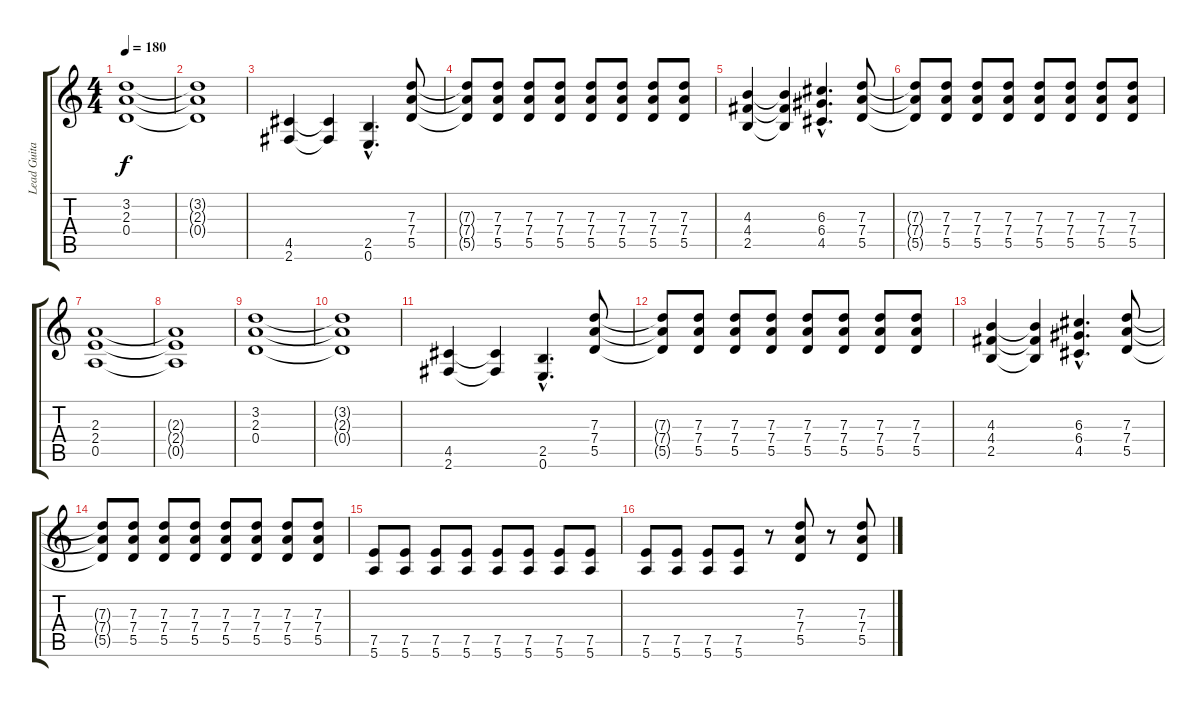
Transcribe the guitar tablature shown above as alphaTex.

\track ("Lead Guitar" "Lead Guita") {instrument distortionguitar}
\staff {score tabs}
\tuning (E4 B3 G3 D3 A2 E2) {hide}
\ts (4 4)
\tempo 180
\clef g2
\ks c
(3.2 2.3 0.4).1{dy f} |
(3.2{t} 2.3{t} 0.4{t}).1 |
(4.5 2.6).4 (4.5{t} 2.6{t}).4 (2.5{hac} 0.6{hac}).4{d} (7.3 7.4 5.5).8 |
(7.3{t} 7.4{t} 5.5{t}).8 (7.3 7.4 5.5).8 (7.3 7.4 5.5).8 (7.3 7.4 5.5).8 (7.3 7.4 5.5).8 (7.3 7.4 5.5).8 (7.3 7.4 5.5).8 (7.3 7.4 5.5).8 |
(4.3 4.4 2.5).4 (4.3{t} 4.4{t} 2.5{t}).4 (6.3{hac} 6.4{hac} 4.5{hac}).4{d} (7.3 7.4 5.5).8 |
(7.3{t} 7.4{t} 5.5{t}).8 (7.3 7.4 5.5).8 (7.3 7.4 5.5).8 (7.3 7.4 5.5).8 (7.3 7.4 5.5).8 (7.3 7.4 5.5).8 (7.3 7.4 5.5).8 (7.3 7.4 5.5).8 |
(2.3 2.4 0.5).1 |
(2.3{t} 2.4{t} 0.5{t}).1 |
(3.2 2.3 0.4).1 |
(3.2{t} 2.3{t} 0.4{t}).1 |
(4.5 2.6).4 (4.5{t} 2.6{t}).4 (2.5{hac} 0.6{hac}).4{d} (7.3 7.4 5.5).8 |
(7.3{t} 7.4{t} 5.5{t}).8 (7.3 7.4 5.5).8 (7.3 7.4 5.5).8 (7.3 7.4 5.5).8 (7.3 7.4 5.5).8 (7.3 7.4 5.5).8 (7.3 7.4 5.5).8 (7.3 7.4 5.5).8 |
(4.3 4.4 2.5).4 (4.3{t} 4.4{t} 2.5{t}).4 (6.3{hac} 6.4{hac} 4.5{hac}).4{d} (7.3 7.4 5.5).8 |
(7.3{t} 7.4{t} 5.5{t}).8 (7.3 7.4 5.5).8 (7.3 7.4 5.5).8 (7.3 7.4 5.5).8 (7.3 7.4 5.5).8 (7.3 7.4 5.5).8 (7.3 7.4 5.5).8 (7.3 7.4 5.5).8 |
(7.5 5.6).8 (7.5 5.6).8 (7.5 5.6).8 (7.5 5.6).8 (7.5 5.6).8 (7.5 5.6).8 (7.5 5.6).8 (7.5 5.6).8 |
(7.5 5.6).8 (7.5 5.6).8 (7.5 5.6).8 (7.5 5.6).8 r.8 (7.3 7.4 5.5).8 r.8 (7.3 7.4 5.5).8
